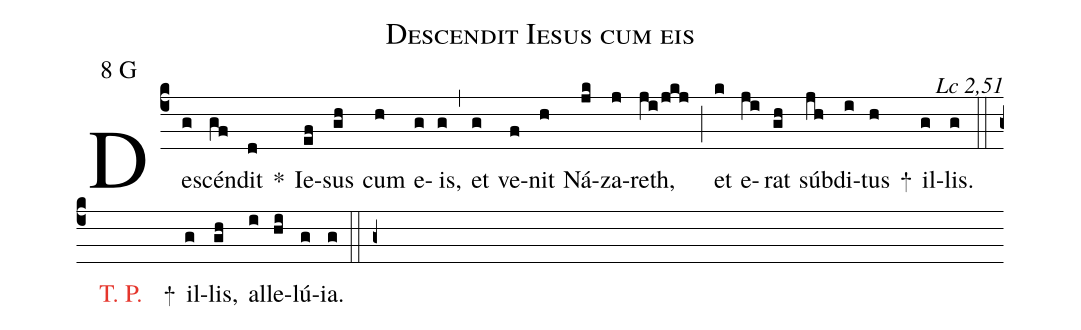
name: Descendit Iesus cum eis;
mode: 8;
mode-differentia: G;
commentary: Lc 2,51;
%%
(c4)

De(g)scén(gf)dit(d) *() Ie(ef)sus(gh) cum(h) e(g)is,(g) (,) et(g) ve(f)nit(h) Ná(jk)za(j)reth,(ji/jkj) (;) et(k) e(ji)rat(gh) súb(jh)di(i)tus(h)

+() il(g)lis.(g)

(::)

<c>T. P.</c>() +() il(g)lis,(gh) al(i)le(hi)lú(g)ia.(g)

(::)

(g+)
